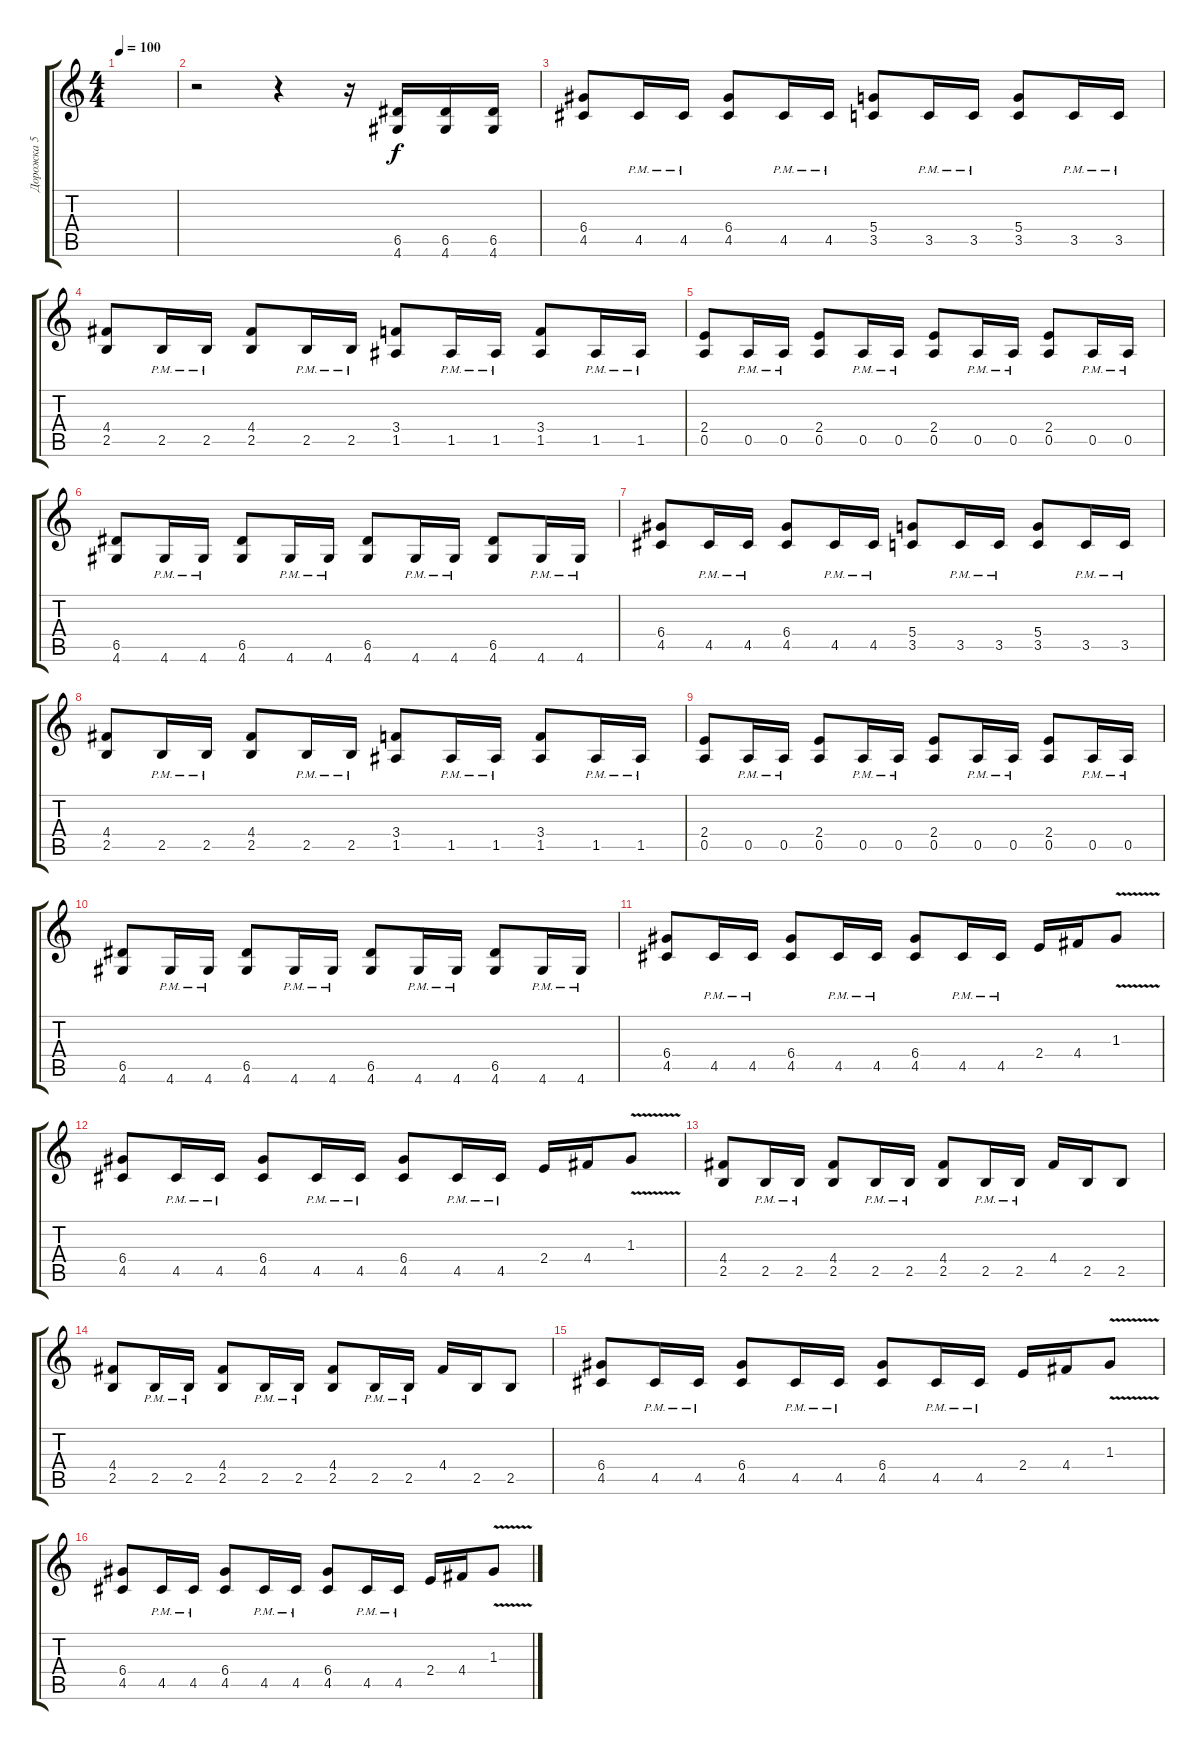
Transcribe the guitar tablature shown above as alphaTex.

\track ("Дорожка 5" "Дорожка 5") {instrument distortionguitar}
\staff {score tabs}
\tuning (E4 B3 G3 D3 A2 E2) {hide}
\ts (4 4)
\tempo 100
\clef g2
\ks c
|
r.2 r.4 r.16 (6.5 4.6).16 (6.5 4.6).16 (6.5 4.6).16 |
(6.4 4.5).8 4.5{pm}.16 4.5{pm}.16 (6.4 4.5).8 4.5{pm}.16 4.5{pm}.16 (5.4 3.5).8 3.5{pm}.16 3.5{pm}.16 (5.4 3.5).8 3.5{pm}.16 3.5{pm}.16 |
(4.4 2.5).8 2.5{pm}.16 2.5{pm}.16 (4.4 2.5).8 2.5{pm}.16 2.5{pm}.16 (3.4 1.5).8 1.5{pm}.16 1.5{pm}.16 (3.4 1.5).8 1.5{pm}.16 1.5{pm}.16 |
(2.4 0.5).8 0.5{pm}.16 0.5{pm}.16 (2.4 0.5).8 0.5{pm}.16 0.5{pm}.16 (2.4 0.5).8 0.5{pm}.16 0.5{pm}.16 (2.4 0.5).8 0.5{pm}.16 0.5{pm}.16 |
(6.5 4.6).8 4.6{pm}.16 4.6{pm}.16 (6.5 4.6).8 4.6{pm}.16 4.6{pm}.16 (6.5 4.6).8 4.6{pm}.16 4.6{pm}.16 (6.5 4.6).8 4.6{pm}.16 4.6{pm}.16 |
(6.4 4.5).8 4.5{pm}.16 4.5{pm}.16 (6.4 4.5).8 4.5{pm}.16 4.5{pm}.16 (5.4 3.5).8 3.5{pm}.16 3.5{pm}.16 (5.4 3.5).8 3.5{pm}.16 3.5{pm}.16 |
(4.4 2.5).8 2.5{pm}.16 2.5{pm}.16 (4.4 2.5).8 2.5{pm}.16 2.5{pm}.16 (3.4 1.5).8 1.5{pm}.16 1.5{pm}.16 (3.4 1.5).8 1.5{pm}.16 1.5{pm}.16 |
(2.4 0.5).8 0.5{pm}.16 0.5{pm}.16 (2.4 0.5).8 0.5{pm}.16 0.5{pm}.16 (2.4 0.5).8 0.5{pm}.16 0.5{pm}.16 (2.4 0.5).8 0.5{pm}.16 0.5{pm}.16 |
(6.5 4.6).8 4.6{pm}.16 4.6{pm}.16 (6.5 4.6).8 4.6{pm}.16 4.6{pm}.16 (6.5 4.6).8 4.6{pm}.16 4.6{pm}.16 (6.5 4.6).8 4.6{pm}.16 4.6{pm}.16 |
(6.4 4.5).8 4.5{pm}.16 4.5{pm}.16 (6.4 4.5).8 4.5{pm}.16 4.5{pm}.16 (6.4 4.5).8 4.5{pm}.16 4.5{pm}.16 2.4.16 4.4.16 1.3{v}.8 |
(6.4 4.5).8 4.5{pm}.16 4.5{pm}.16 (6.4 4.5).8 4.5{pm}.16 4.5{pm}.16 (6.4 4.5).8 4.5{pm}.16 4.5{pm}.16 2.4.16 4.4.16 1.3{v}.8 |
(4.4 2.5).8 2.5{pm}.16 2.5{pm}.16 (4.4 2.5).8 2.5{pm}.16 2.5{pm}.16 (4.4 2.5).8 2.5{pm}.16 2.5{pm}.16 4.4.16 2.5.16 2.5.8 |
(4.4 2.5).8 2.5{pm}.16 2.5{pm}.16 (4.4 2.5).8 2.5{pm}.16 2.5{pm}.16 (4.4 2.5).8 2.5{pm}.16 2.5{pm}.16 4.4.16 2.5.16 2.5.8 |
(6.4 4.5).8 4.5{pm}.16 4.5{pm}.16 (6.4 4.5).8 4.5{pm}.16 4.5{pm}.16 (6.4 4.5).8 4.5{pm}.16 4.5{pm}.16 2.4.16 4.4.16 1.3{v}.8 |
(6.4 4.5).8 4.5{pm}.16 4.5{pm}.16 (6.4 4.5).8 4.5{pm}.16 4.5{pm}.16 (6.4 4.5).8 4.5{pm}.16 4.5{pm}.16 2.4.16 4.4.16 1.3{v}.8
